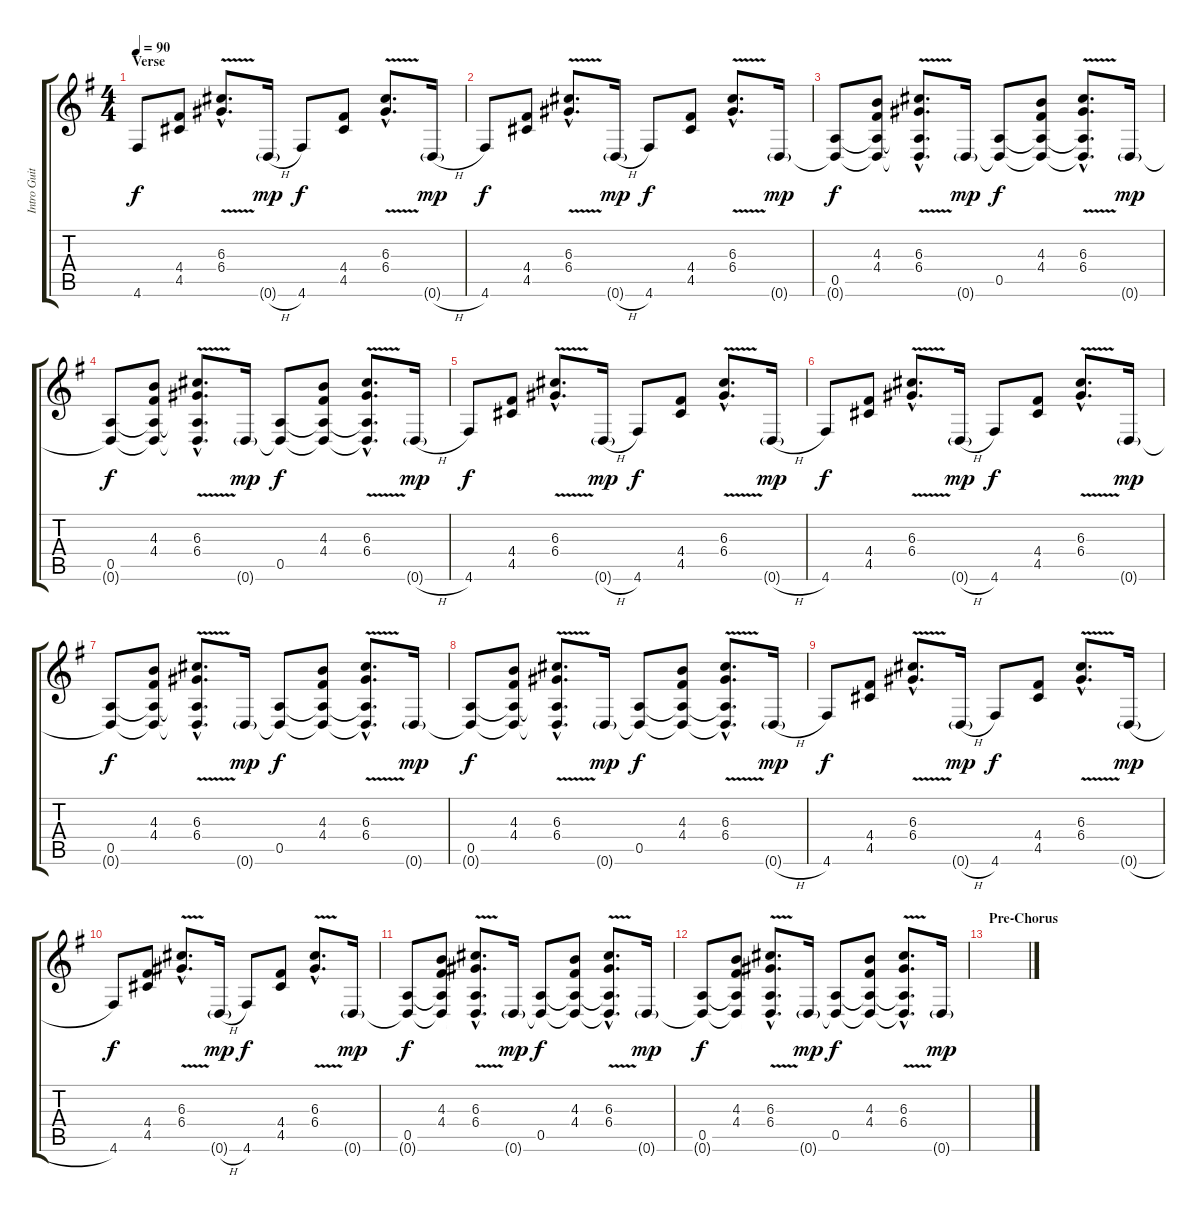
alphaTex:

\track ("Intro Guitar (Acoustic Effect)" "Intro Guit") {instrument acousticguitarnylon}
\staff {score tabs}
\tuning (E4 B3 G3 D3 A2 D2) {hide}
\ts (4 4)
\section ("" "Verse")
\tempo 90
\clef g2
\ks g
4.6.8{dy f} (4.4 4.5).8 (6.3{v hac} 6.4{v hac}).8{d} 0.6{h g}.16{dy mp} 4.6.8{dy f} (4.4 4.5).8 (6.3{v hac} 6.4{v hac}).8{d} 0.6{h g}.16{dy mp} |
4.6.8{dy f} (4.4 4.5).8 (6.3{v hac} 6.4{v hac}).8{d} 0.6{h g}.16{dy mp} 4.6.8{dy f} (4.4 4.5).8 (6.3{v hac} 6.4{v hac}).8{d} 0.6{g}.16{dy mp} |
(0.5 0.6{t}).8{dy f} (4.3 4.4 0.5{t} 0.6{t}).8 (6.3{v hac} 6.4{v hac} 0.5{hac t} 0.6{hac t}).8{d} 0.6{g}.16{dy mp} (0.5 0.6{t}).8{dy f} (4.3 4.4 0.5{t} 0.6{t}).8 (6.3{v hac} 6.4{v hac} 0.5{hac t} 0.6{hac t}).8{d} 0.6{g}.16{dy mp} |
(0.5 0.6{t}).8{dy f} (4.3 4.4 0.5{t} 0.6{t}).8 (6.3{v hac} 6.4{v hac} 0.5{hac t} 0.6{hac t}).8{d} 0.6{g}.16{dy mp} (0.5 0.6{t}).8{dy f} (4.3 4.4 0.5{t} 0.6{t}).8 (6.3{v hac} 6.4{v hac} 0.5{hac t} 0.6{hac t}).8{d} 0.6{h g}.16{dy mp} |
4.6.8{dy f} (4.4 4.5).8 (6.3{v hac} 6.4{v hac}).8{d} 0.6{h g}.16{dy mp} 4.6.8{dy f} (4.4 4.5).8 (6.3{v hac} 6.4{v hac}).8{d} 0.6{h g}.16{dy mp} |
4.6.8{dy f} (4.4 4.5).8 (6.3{v hac} 6.4{v hac}).8{d} 0.6{h g}.16{dy mp} 4.6.8{dy f} (4.4 4.5).8 (6.3{v hac} 6.4{v hac}).8{d} 0.6{g}.16{dy mp} |
(0.5 0.6{t}).8{dy f} (4.3 4.4 0.5{t} 0.6{t}).8 (6.3{v hac} 6.4{v hac} 0.5{hac t} 0.6{hac t}).8{d} 0.6{g}.16{dy mp} (0.5 0.6{t}).8{dy f} (4.3 4.4 0.5{t} 0.6{t}).8 (6.3{v hac} 6.4{v hac} 0.5{hac t} 0.6{hac t}).8{d} 0.6{g}.16{dy mp} |
(0.5 0.6{t}).8{dy f} (4.3 4.4 0.5{t} 0.6{t}).8 (6.3{v hac} 6.4{v hac} 0.5{hac t} 0.6{hac t}).8{d} 0.6{g}.16{dy mp} (0.5 0.6{t}).8{dy f} (4.3 4.4 0.5{t} 0.6{t}).8 (6.3{v hac} 6.4{v hac} 0.5{hac t} 0.6{hac t}).8{d} 0.6{h g}.16{dy mp} |
4.6.8{dy f} (4.4 4.5).8 (6.3{v hac} 6.4{v hac}).8{d} 0.6{h g}.16{dy mp} 4.6.8{dy f} (4.4 4.5).8 (6.3{v hac} 6.4{v hac}).8{d} 0.6{h g}.16{dy mp} |
4.6.8{dy f} (4.4 4.5).8 (6.3{v hac} 6.4{v hac}).8{d} 0.6{h g}.16{dy mp} 4.6.8{dy f} (4.4 4.5).8 (6.3{v hac} 6.4{v hac}).8{d} 0.6{g}.16{dy mp} |
(0.5 0.6{t}).8{dy f} (4.3 4.4 0.5{t} 0.6{t}).8 (6.3{v hac} 6.4{v hac} 0.5{hac t} 0.6{hac t}).8{d} 0.6{g}.16{dy mp} (0.5 0.6{t}).8{dy f} (4.3 4.4 0.5{t} 0.6{t}).8 (6.3{v hac} 6.4{v hac} 0.5{hac t} 0.6{hac t}).8{d} 0.6{g}.16{dy mp} |
(0.5 0.6{t}).8{dy f} (4.3 4.4 0.5{t} 0.6{t}).8 (6.3{v hac} 6.4{v hac} 0.5{hac t} 0.6{hac t}).8{d} 0.6{g}.16{dy mp} (0.5 0.6{t}).8{dy f} (4.3 4.4 0.5{t} 0.6{t}).8 (6.3{v hac} 6.4{v hac} 0.5{hac t} 0.6{hac t}).8{d} 0.6{g}.16{dy mp} |
\section ("" "Pre-Chorus")
